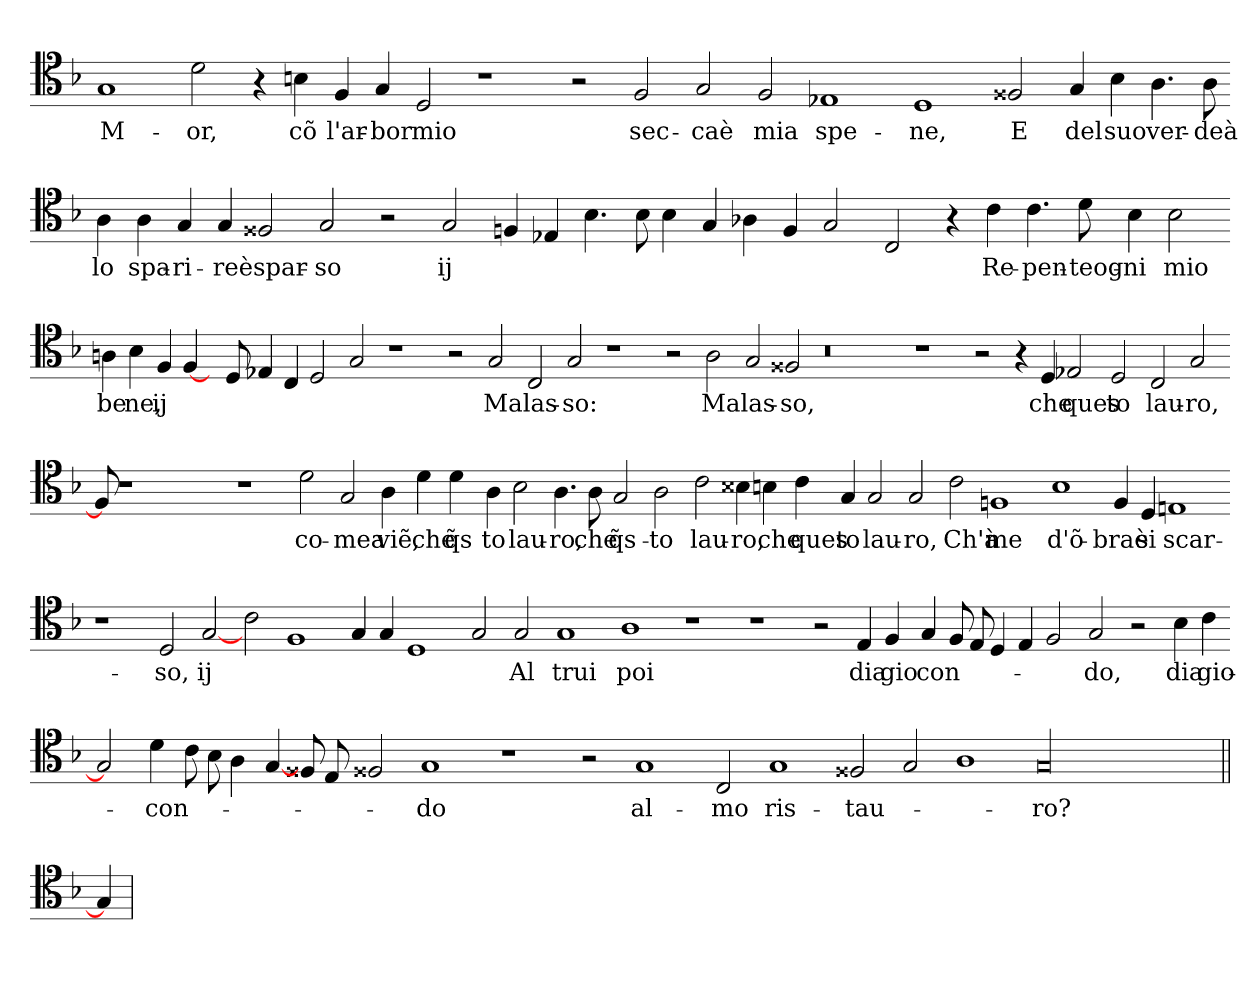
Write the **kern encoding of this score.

**kern	**text
*part1	*part1
*staff1	*staff1
*clefC4	*
*k[b-]	*
=	=
1G	M-
2d	or,
4r	.
4B	cõ
4F	l'ar-
4G	bor
2D	mio
1r	.
2r	.
2F	sec-
2G	caè
2F	mia
1E-X	spe-
1D	ne,
2F##X	E
4G	del
4B	suo
4.A	ver-
8A	deà
=-	=-
4A	lo
4A	spa-
4G	ri-
4G	reè
2F##X	spar-
2G	so
2r	.
2G	ij
4F	.
4E-X	.
4.B	.
8B	.
4B	.
4G	.
4A-X	.
4F	.
2G	.
2C	.
4r	.
4c	Re-
4.c	pen-
8d	teog-
4B	ni
2B	mio
=-	=-
4A	be-
4B	ne,
4F	ij
[4F	.
8ryy	.
8D	.
4E-X	.
4C	.
2D	.
2G	.
1r	.
2r	.
2G	Ma
2C	las-
2G	so:
1r	.
2r	.
2A	Ma
2G	las-
2F##X	so,
0r	.
1r	.
2r	.
4r	.
4D	che
2E-X	ques-
2D	to
2C	lau-
2G	ro,
=-	=-
8F]	.
1r	.
2..ryy	.
1r	.
2d	co-
2G	mea-
4A	viẽ,
4d	che
4d	q̃s-
4A	to
2B	lau-
4.A	ro,
8A	che
2G	q̃s-
2A	to
2c	lau-
4B##X	ro,
4B	che
4c	ques-
4G	to
2G	lau-
2G	ro,
2c	Ch'à
1F	me
1B	d'õ-
4F	braè
4D	si
1E	scar-
=-	=-
1r	.
2D	so,
[2G	ij
2c	.
1F	.
4G	.
4G	.
1D	.
2G	.
2G	Al
1G	trui
1A	poi
1r	.
1r	.
2r	.
4E	dia
4F	gio-
4G	con-
8F	.
8E	.
4D	.
4E	.
2F	.
2G	do,
2r	.
4B	dia
4c	gio-
=-	=-
2G]	.
4d	con-
8c	.
8B	.
4A	.
[4G	.
8F##X	.
8E	.
2F##X	.
1G	do
1r	.
2r	.
1G	al-
2C	mo
1G	ris-
2F##X	tau-
2G	.
1A	.
00G/	ro?
=1||	=1||
4G]	.
=	=
*-	*-
